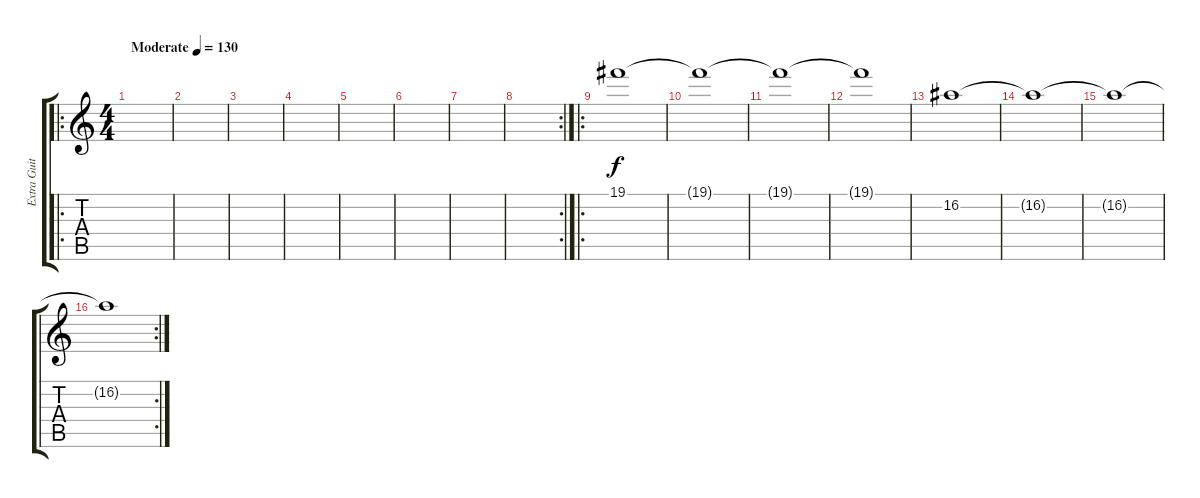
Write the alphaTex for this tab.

\track ("Extra Guitar" "Extra Guit") {instrument distortionguitar}
\staff {score tabs}
\tuning (B3 Gb3 D3 A2 E2 B1) {hide}
\ro
\ts (4 4)
\tempo (130 "Moderate")
\clef g2
\ks c
|
|
|
|
|
|
|
\rc 2
|
\ro
19.1.1 |
19.1{t}.1 |
19.1{t}.1 |
19.1{t}.1 |
16.2.1 |
16.2{t}.1 |
16.2{t}.1 |
\rc 2
16.2{t}.1
